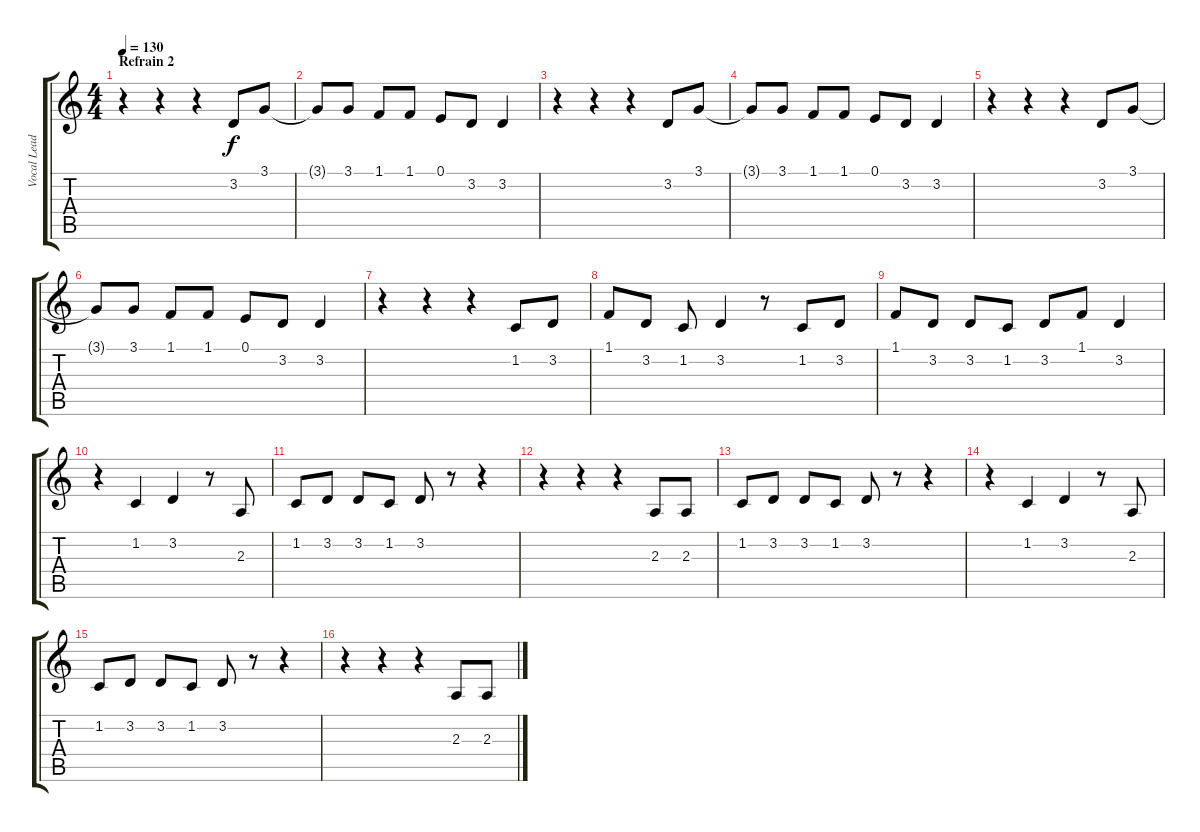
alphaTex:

\track ("Vocal Lead" "Vocal Lead") {instrument brightacousticpiano}
\staff {score tabs}
\tuning (E4 B3 G3 D3 A2 E2) {hide}
\ts (4 4)
\section ("" "Refrain 2")
\tempo 130
\clef g2
\ks c
r.4{dy f} r.4 r.4 3.2.8 3.1.8 |
3.1{t}.8 3.1.8 1.1.8 1.1.8 0.1.8 3.2.8 3.2.4 |
r.4 r.4 r.4 3.2.8 3.1.8 |
3.1{t}.8 3.1.8 1.1.8 1.1.8 0.1.8 3.2.8 3.2.4 |
r.4 r.4 r.4 3.2.8 3.1.8 |
3.1{t}.8 3.1.8 1.1.8 1.1.8 0.1.8 3.2.8 3.2.4 |
r.4 r.4 r.4 1.2.8 3.2.8 |
1.1.8 3.2.8 1.2.8 3.2.4 r.8 1.2.8 3.2.8 |
1.1.8 3.2.8 3.2.8 1.2.8 3.2.8 1.1.8 3.2.4 |
r.4 1.2.4 3.2.4 r.8 2.3.8 |
1.2.8 3.2.8 3.2.8 1.2.8 3.2.8 r.8 r.4 |
r.4 r.4 r.4 2.3.8 2.3.8 |
1.2.8 3.2.8 3.2.8 1.2.8 3.2.8 r.8 r.4 |
r.4 1.2.4 3.2.4 r.8 2.3.8 |
1.2.8 3.2.8 3.2.8 1.2.8 3.2.8 r.8 r.4 |
r.4 r.4 r.4 2.3.8 2.3.8
